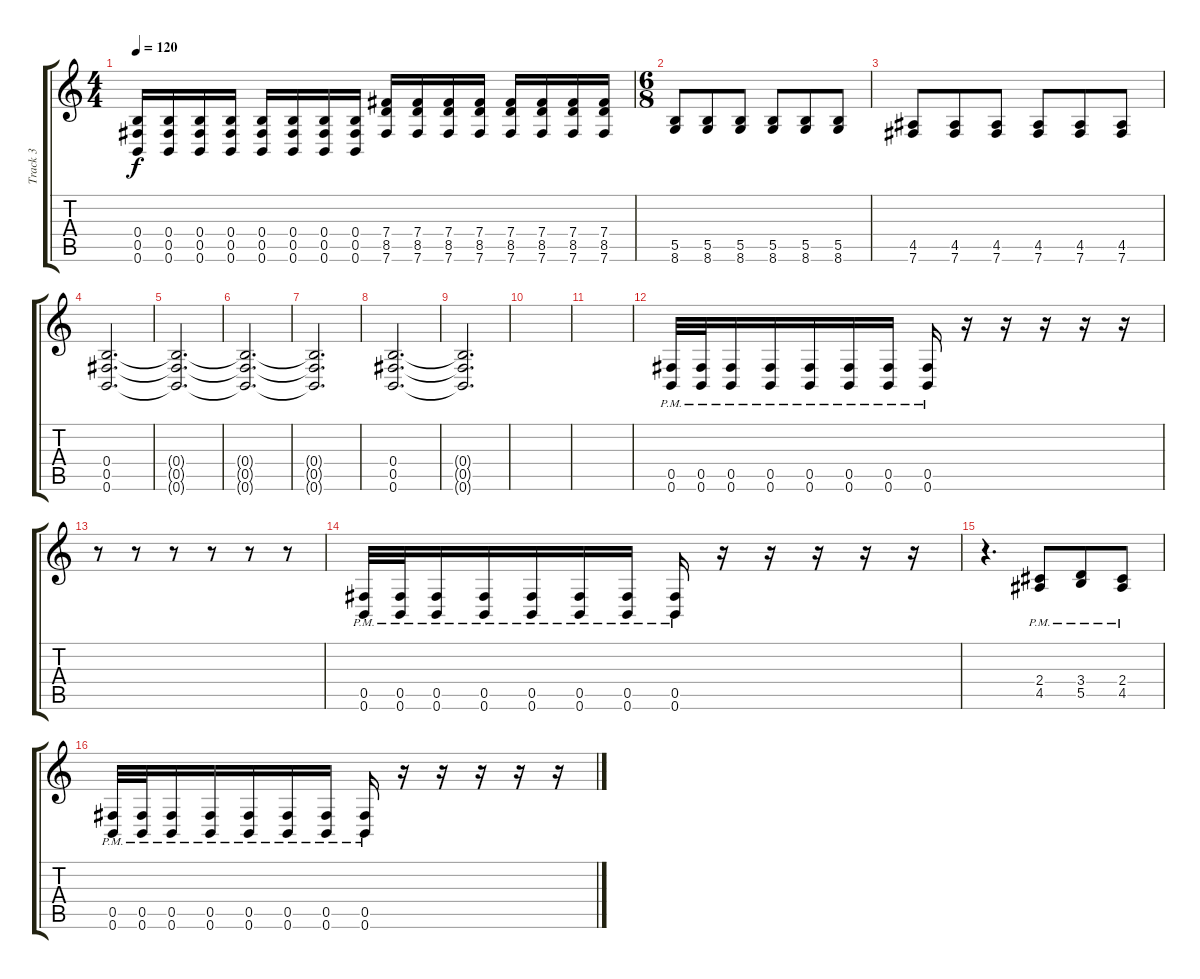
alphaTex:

\track ("Track 3" "Track 3") {instrument distortionguitar}
\staff {score tabs}
\tuning (Db4 Ab3 E3 B2 Gb2 B1) {hide}
\ts (4 4)
\tempo 120
\clef g2
\ks c
(0.4 0.5 0.6).16{dy f} (0.4 0.5 0.6).16 (0.4 0.5 0.6).16 (0.4 0.5 0.6).16 (0.4 0.5 0.6).16 (0.4 0.5 0.6).16 (0.4 0.5 0.6).16 (0.4 0.5 0.6).16 (7.4 8.5 7.6).16 (7.4 8.5 7.6).16 (7.4 8.5 7.6).16 (7.4 8.5 7.6).16 (7.4 8.5 7.6).16 (7.4 8.5 7.6).16 (7.4 8.5 7.6).16 (7.4 8.5 7.6).16 |
\ts (6 8)
(5.5 8.6).8 (5.5 8.6).8 (5.5 8.6).8 (5.5 8.6).8 (5.5 8.6).8 (5.5 8.6).8 |
(4.5 7.6).8 (4.5 7.6).8 (4.5 7.6).8 (4.5 7.6).8 (4.5 7.6).8 (4.5 7.6).8 |
(0.4 0.5 0.6).2{d} |
(0.4{t} 0.5{t} 0.6{t}).2{d} |
(0.4{t} 0.5{t} 0.6{t}).2{d} |
(0.4{t} 0.5{t} 0.6{t}).2{d} |
(0.4 0.5 0.6).2{d} |
(0.4{t} 0.5{t} 0.6{t}).2{d} |
|
|
(0.5{pm} 0.6{pm}).32 (0.5{pm} 0.6{pm}).32 (0.5{pm} 0.6{pm}).16 (0.5{pm} 0.6{pm}).16 (0.5{pm} 0.6{pm}).16 (0.5{pm} 0.6{pm}).16 (0.5{pm} 0.6{pm}).16 (0.5{pm} 0.6{pm}).16 r.16 r.16 r.16 r.16 r.16 |
r.8 r.8 r.8 r.8 r.8 r.8 |
(0.5{pm} 0.6{pm}).32 (0.5{pm} 0.6{pm}).32 (0.5{pm} 0.6{pm}).16 (0.5{pm} 0.6{pm}).16 (0.5{pm} 0.6{pm}).16 (0.5{pm} 0.6{pm}).16 (0.5{pm} 0.6{pm}).16 (0.5{pm} 0.6{pm}).16 r.16 r.16 r.16 r.16 r.16 |
r.4{d} (2.4{pm} 4.5{pm}).8 (3.4{pm} 5.5{pm}).8 (2.4{pm} 4.5{pm}).8 |
(0.5{pm} 0.6{pm}).32 (0.5{pm} 0.6{pm}).32 (0.5{pm} 0.6{pm}).16 (0.5{pm} 0.6{pm}).16 (0.5{pm} 0.6{pm}).16 (0.5{pm} 0.6{pm}).16 (0.5{pm} 0.6{pm}).16 (0.5{pm} 0.6{pm}).16 r.16 r.16 r.16 r.16 r.16
